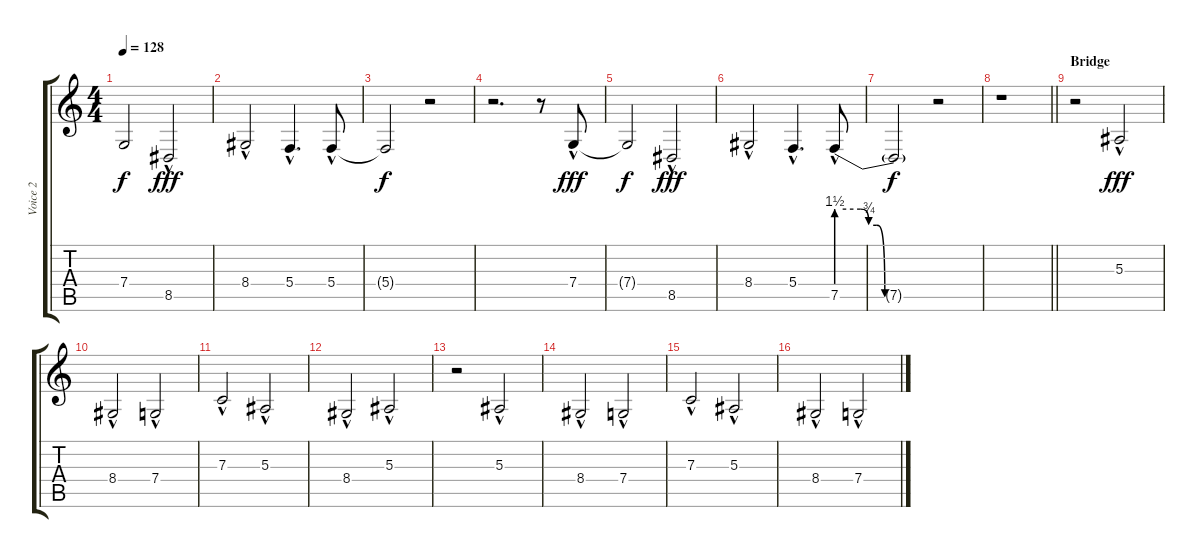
\track ("Voice 2" "Voice 2") {instrument choiraahs}
\staff {score tabs}
\tuning (D4 A3 F3 C3 G2 C2) {hide}
\ts (4 4)
\tempo 128
\clef g2
\ks c
7.4{t}.2{dy f} 8.5{hac}.2{dy fff} |
8.4{hac}.2 5.4{hac}.4{d} 5.4{hac}.8 |
5.4{t}.2{dy f} r.2 |
r.2{d} r.8 7.4{hac}.8{dy fff} |
7.4{t}.2{dy f} 8.5{hac}.2{dy fff} |
8.4{hac}.2 5.4{hac}.4{d} 7.5{be (custom 0 6 15 6 20 3 25 3 30 0 60 0) hac}.8 |
7.5{t}.2{dy f} r.2 |
\barLineRight lightlight
r.1 |
\section ("" "Bridge")
r.2 5.3{hac}.2{dy fff} |
8.4{hac}.2 7.4{hac}.2 |
7.3{hac}.2 5.3{hac}.2 |
8.4{hac}.2 5.3{hac}.2 |
r.2 5.3{hac}.2 |
8.4{hac}.2 7.4{hac}.2 |
7.3{hac}.2 5.3{hac}.2 |
8.4{hac}.2 7.4{hac}.2
